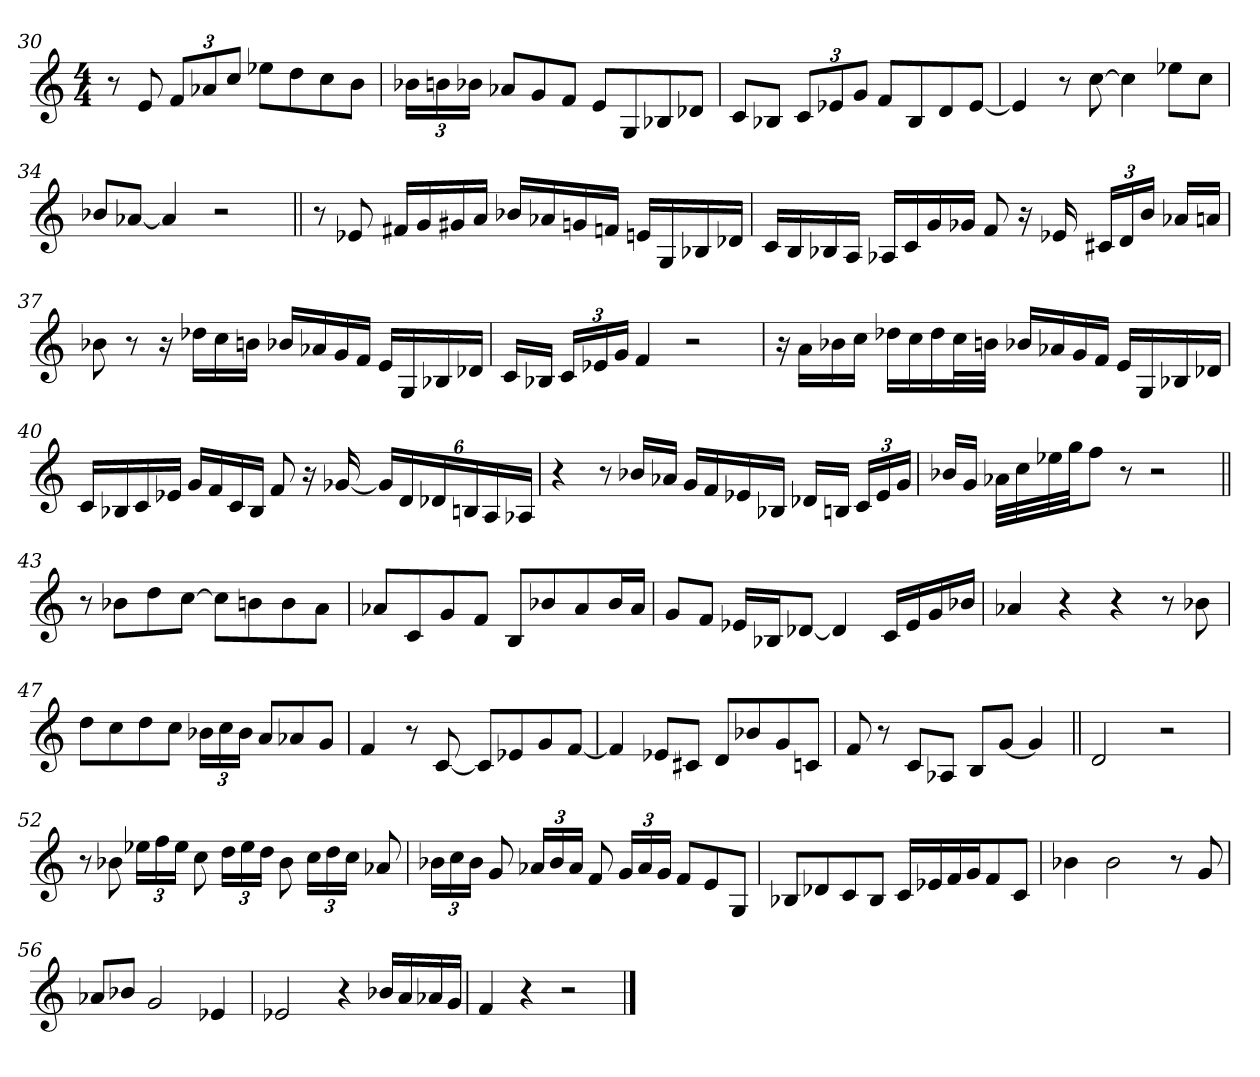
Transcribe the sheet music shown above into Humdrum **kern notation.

**kern
*part1
*staff1
*clefG2
*k[]
*M4/4
=30
8r
8e/
12f/L
12a-X/
12cc/J
8ee-X\L
8dd\
8cc\
8b\J
=31
24b-X\LL
24bn\
24b-X\JJ
8a-X/L
8g/
8f/J
8e/L
8G/
8B-X/
8d-X/J
=32
8c/L
8B-X/J
12c/L
12e-X/
12g/J
8f/L
8B-/
8d/
[8e-/J
=33
4e-/]
8r
[8cc\
4cc\]
8ee-X\L
8cc\J
=34
8b-X/L
[8a-X/J
4a-/]
2r
=35||
8r
8e-X/
16f#X/LL
16g/
16g#X/
16a/JJ
16b-X/LL
16a-X/
16gn/
16fn/JJ
16en/LL
16G/
16B-X/
16d-X/JJ
=36
16c/LL
16B/
16B-X/
16A/JJ
16A-X/LL
16c/
16g/
16g-X/JJ
8f/
16r
16e-X/
24c#X/LL
24d/
24b/JJ
16a-X/LL
16an/JJ
=37
8b-X\
8r
16r
16dd-X\LL
16cc\
16bn\JJ
16b-X/LL
16a-X/
16g/
16f/JJ
16e/LL
16G/
16B-X/
16d-X/JJ
=38
16c/LL
16B-X/JJ
24c/LL
24e-X/
24g/JJ
4f/
2r
=39
16r
16a\LL
16b-X\
16cc\JJ
16dd-X\LL
16cc\
16dd-\
32cc\L
32bn\JJJ
16b-X/LL
16a-X/
16g/
16f/JJ
16e/LL
16G/
16B-X/
16d-X/JJ
=40
16c/LL
16B-X/
16c/
16e-X/JJ
16g/LL
16f/
16c/
16B-/JJ
8f/
16r
[16g-X/
24g-/LL]
24d/
24d-X/
24Bn/
24A/
24A-X/JJ
=41
4r
8r
16b-X/LL
16a-X/JJ
16g/LL
16f/
16e-X/
16B-X/JJ
16d-X/LL
16Bn/JJ
24c/LL
24e-/
24g/JJ
=42
16b-X/LL
16g/JJ
32a-X\LLL
32cc\
32ee-X\
32gg\JJ
8ff\J
8r
2r
=43||
8r
8b-X\L
8dd\
[8cc\J
8cc\L]
8bn\
8b\
8a\J
=44
8a-X/L
8c/
8g/
8f/J
8B/L
8b-X/
8a-/
16b-/L
16a-/JJ
=45
8g/L
8f/J
16e-X/LL
16B-X/J
[8d-X/J
4d-/]
16c/LL
16e-/
16g/
16b-X/JJ
=46
4a-X/
4r
4r
8r
8b-X\
=47
8dd\L
8cc\
8dd\
8cc\J
24b-X\LL
24cc\
24b-\JJ
8a/L
8a-X/
8g/J
=48
4f/
8r
[8c/
8c/L]
8e-X/
8g/
[8f/J
=49
4f/]
8e-X/L
8c#X/J
8d/L
8b-X/
8g/
8cn/J
=50
8f/
8r
8c/L
8A-X/J
8B/L
[8g/J
4g/]
=51||
2d/
2r
=52
8r
8b-X\
24ee-X\LL
24ff\
24ee-\JJ
8cc\
24dd\LL
24ee-\
24dd\JJ
8b-\
24cc\LL
24dd\
24cc\JJ
8a-X/
=53
24b-X\LL
24cc\
24b-\JJ
8g/
24a-X/LL
24b-/
24a-/JJ
8f/
24g/LL
24a-/
24g/JJ
8f/L
8e/
8G/J
=54
8B-X/L
8d-X/
8c/
8B-/J
16c/LL
16e-X/
16f/
16g/J
8f/
8c/J
=55
4b-X\
2b-\
8r
8g/
=56
8a-X/L
8b-X/J
2g/
4e-X/
=57
2e-X/
4r
16b-X/LL
16a/
16a-X/
16g/JJ
=58
4f/
4r
2r
==
*-
